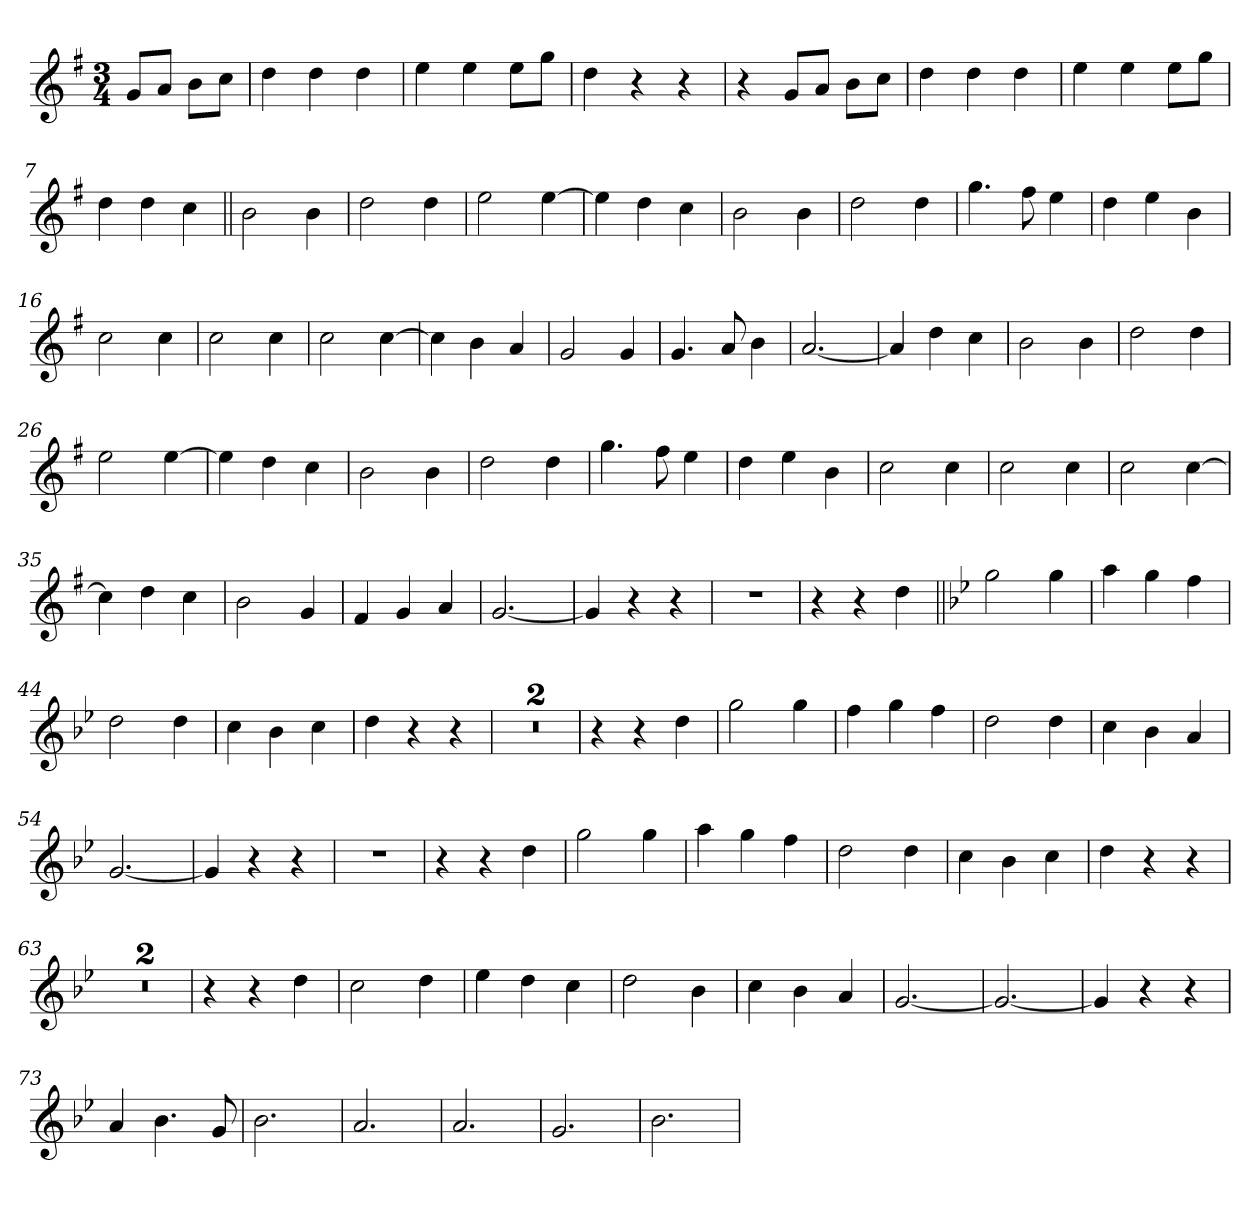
**kern
*part1
*staff1
*clefG2
*k[f#]
*G:
*M3/4
=
8g/L
8a/J
8b\L
8cc\J
=1
4dd\
4dd\
4dd\
=2
4ee\
4ee\
8ee\L
8gg\J
=3
4dd\
4r
4r
=4
4r
8g/L
8a/J
8b\L
8cc\J
=5
4dd\
4dd\
4dd\
=6
4ee\
4ee\
8ee\L
8gg\J
=7
4dd\
4dd\
4cc\
=8||
2b\
4b\
=9
2dd\
4dd\
!!LO:LB:g=z
=10
2ee\
[4ee\
=11
4ee\]
4dd\
4cc\
=12
2b\
4b\
=13
2dd\
4dd\
=14
4.gg\
8ff#\
4ee\
=15
4dd\
4ee\
4b\
=16
2cc\
4cc\
=17
2cc\
4cc\
=18
2cc\
[4cc\
=19
4cc\]
4b\
4a/
=20
2g/
4g/
=21
4.g/
8a/
4b\
!!LO:LB:g=z
=22
[2.a/
=23
4a/]
4dd\
4cc\
=24
2b\
4b\
=25
2dd\
4dd\
=26
2ee\
[4ee\
=27
4ee\]
4dd\
4cc\
=28
2b\
4b\
=29
2dd\
4dd\
=30
4.gg\
8ff#\
4ee\
=31
4dd\
4ee\
4b\
=32
2cc\
4cc\
=33
2cc\
4cc\
!!LO:LB:g=z
=34
2cc\
[4cc\
=35
4cc\]
4dd\
4cc\
=36
2b\
4g/
=37
4f#/
4g/
4a/
=38
[2.g/
=39
4g/]
4r
4r
=40
2.r
=41
4r
4r
4dd\
=42||
*k[b-e-]
*g:
2gg\
4gg\
=43
4aa\
4gg\
4ff\
=44
2dd\
4dd\
=45
4cc\
4b-\
4cc\
!!LO:LB:g=z
=46
4dd\
4r
4r
=47
2.r
=48
2.r
=49
4r
4r
4dd\
=50
2gg\
4gg\
=51
4ff\
4gg\
4ff\
=52
2dd\
4dd\
=53
4cc\
4b-\
4a/
=54
[2.g/
=55
4g/]
4r
4r
=56
2.r
=57
4r
4r
4dd\
!!LO:LB:g=z
=58
2gg\
4gg\
=59
4aa\
4gg\
4ff\
=60
2dd\
4dd\
=61
4cc\
4b-\
4cc\
=62
4dd\
4r
4r
=63
2.r
=64
2.r
=65
4r
4r
4dd\
=66
2cc\
4dd\
=67
4ee-\
4dd\
4cc\
=68
2dd\
4b-\
=69
4cc\
4b-\
4a/
!!LO:LB:g=z
=70
[2.g/
=71
2.g/_
=72
4g/]
4r
4r
=73
4a/
4.b-\
8g/
=74
2.b-\
=75
2.a/
=76
2.a/
=77
2.g/
=78
2.b-\
=
*-
